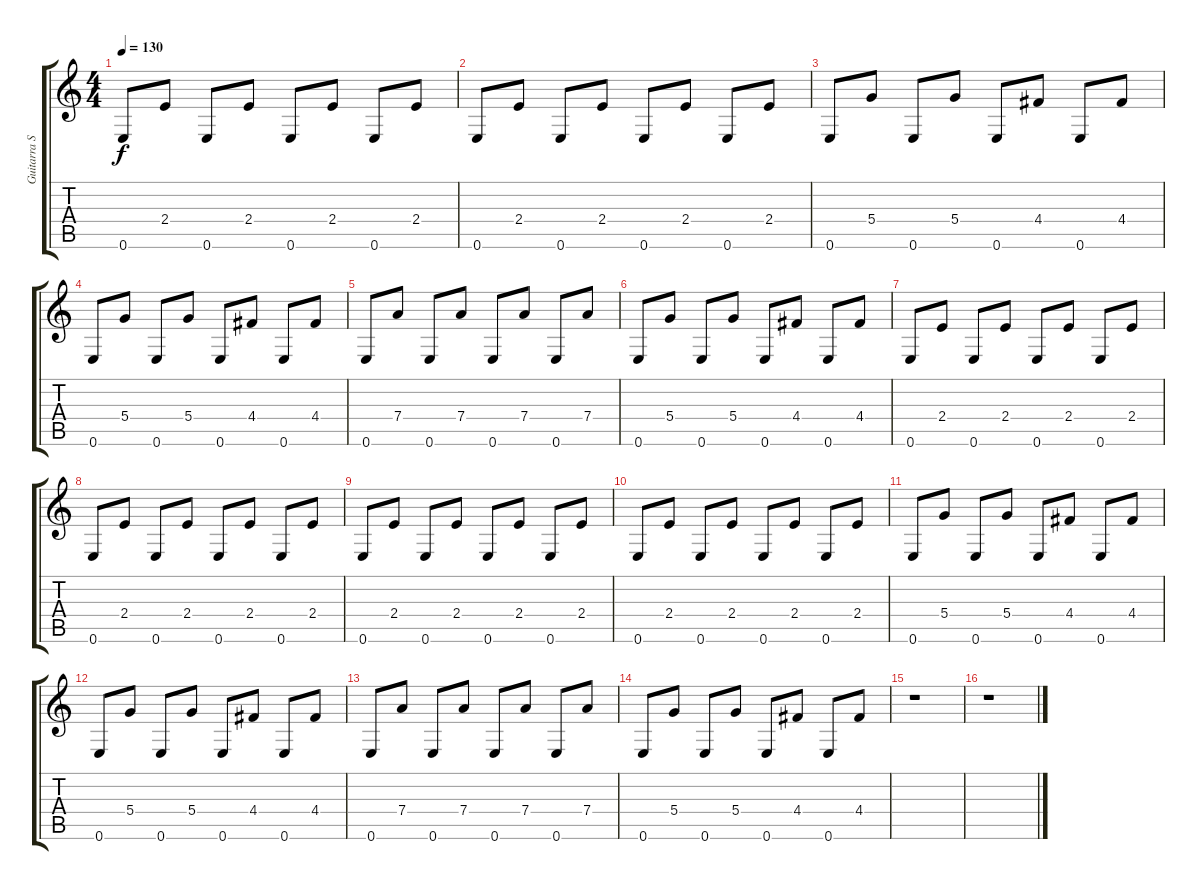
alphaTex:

\track ("Guitarra Solista" "Guitarra S") {instrument distortionguitar}
\staff {score tabs}
\tuning (E4 B3 G3 D3 A2 E2) {hide}
\ts (4 4)
\tempo 130
\clef g2
\ks c
0.6.8{dy f} 2.4.8 0.6.8 2.4.8 0.6.8 2.4.8 0.6.8 2.4.8 |
0.6.8 2.4.8 0.6.8 2.4.8 0.6.8 2.4.8 0.6.8 2.4.8 |
0.6.8 5.4.8 0.6.8 5.4.8 0.6.8 4.4.8 0.6.8 4.4.8 |
0.6.8 5.4.8 0.6.8 5.4.8 0.6.8 4.4.8 0.6.8 4.4.8 |
0.6.8 7.4.8 0.6.8 7.4.8 0.6.8 7.4.8 0.6.8 7.4.8 |
0.6.8 5.4.8 0.6.8 5.4.8 0.6.8 4.4.8 0.6.8 4.4.8 |
0.6.8 2.4.8 0.6.8 2.4.8 0.6.8 2.4.8 0.6.8 2.4.8 |
0.6.8 2.4.8 0.6.8 2.4.8 0.6.8 2.4.8 0.6.8 2.4.8 |
0.6.8 2.4.8 0.6.8 2.4.8 0.6.8 2.4.8 0.6.8 2.4.8 |
0.6.8 2.4.8 0.6.8 2.4.8 0.6.8 2.4.8 0.6.8 2.4.8 |
0.6.8 5.4.8 0.6.8 5.4.8 0.6.8 4.4.8 0.6.8 4.4.8 |
0.6.8 5.4.8 0.6.8 5.4.8 0.6.8 4.4.8 0.6.8 4.4.8 |
0.6.8 7.4.8 0.6.8 7.4.8 0.6.8 7.4.8 0.6.8 7.4.8 |
0.6.8 5.4.8 0.6.8 5.4.8 0.6.8 4.4.8 0.6.8 4.4.8 |
r.1 |
r.1
